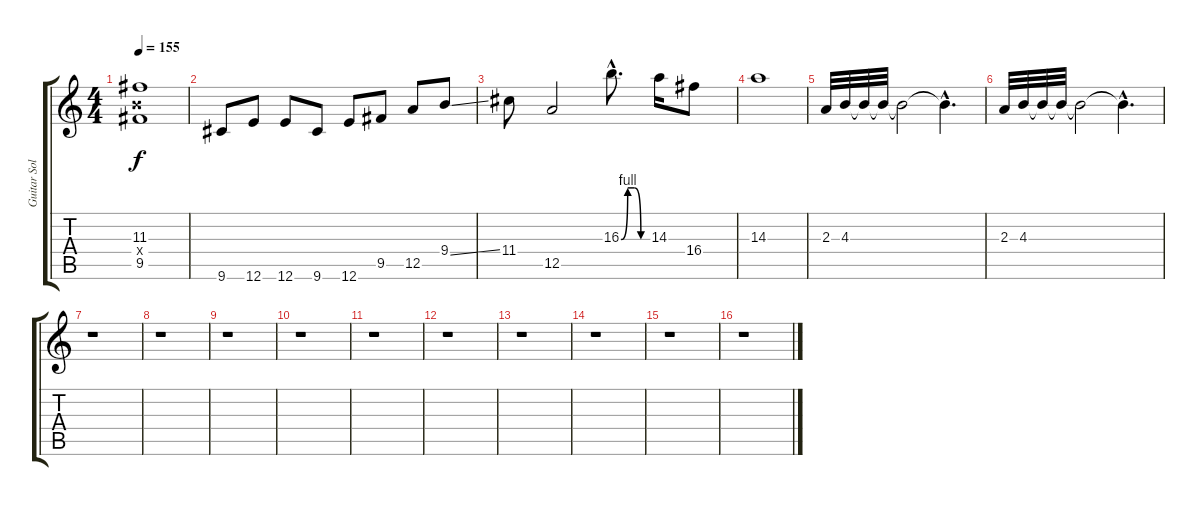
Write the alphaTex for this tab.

\track ("Guitar Solo" "Guitar Sol") {instrument overdrivenguitar}
\staff {score tabs}
\tuning (E4 B3 G3 D3 A2 E2) {hide}
\ts (4 4)
\tempo 155
\clef g2
\ks c
(11.3 9.4{x} 9.5).1{dy f} |
9.6.8 12.6.8 12.6.8 9.6.8 12.6.8 9.5.8 12.5.8 9.4{ss}.8 |
11.4.8 12.5.2 16.3{be (custom 0 0 15 4 30 4 45 0 60 0) hac}.8{d} 14.3.16 16.4.8 |
14.3.1 |
2.3.32 4.3.32 4.3{t}.32 4.3{t}.32 4.3{t}.2 4.3{hac t}.4{d} |
2.3.32 4.3.32 4.3{t}.32 4.3{t}.32 4.3{t}.2 4.3{hac t}.4{d} |
r.1 |
r.1 |
r.1 |
r.1 |
r.1 |
r.1 |
r.1 |
r.1 |
r.1 |
r.1
